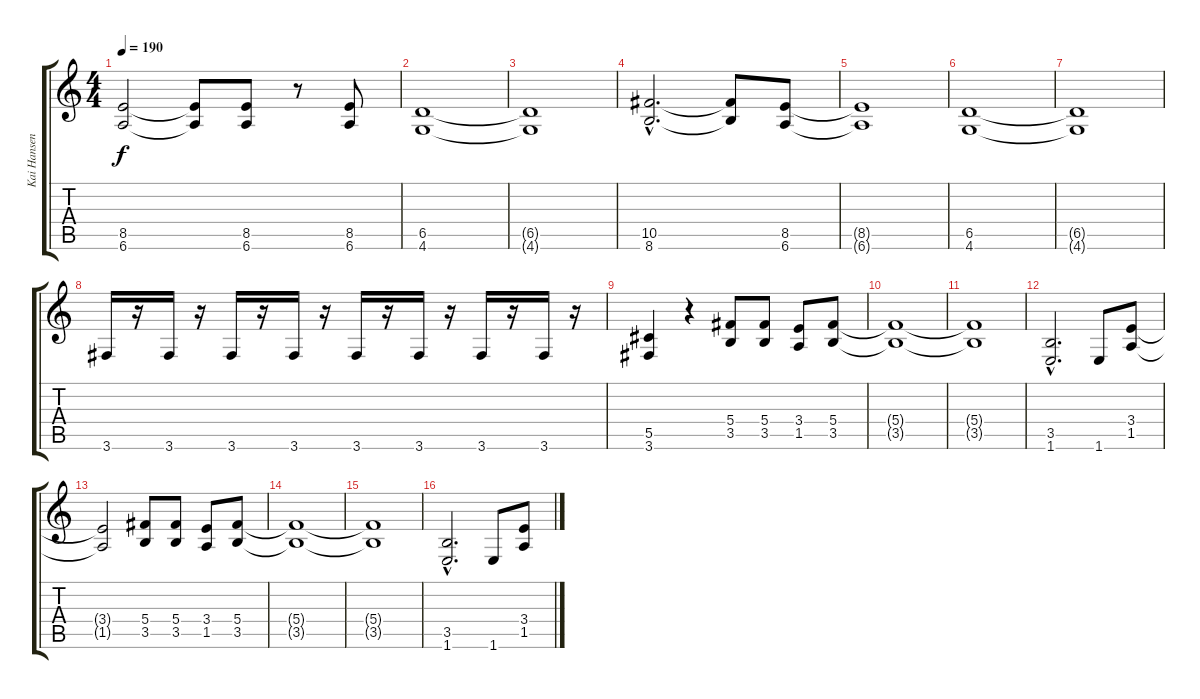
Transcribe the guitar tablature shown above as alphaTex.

\track ("Kai Hansen" "Kai Hansen") {instrument distortionguitar}
\staff {score tabs}
\tuning (Eb4 Bb3 Gb3 Db3 Ab2 Eb2) {hide}
\ts (4 4)
\tempo 190
\clef g2
\ks c
(8.5 6.6).2{dy f} (8.5{t} 6.6{t}).8 (8.5 6.6).8 r.8 (8.5 6.6).8 |
(6.5 4.6).1 |
(6.5{t} 4.6{t}).1 |
(10.5{hac} 8.6{hac}).2{d} (10.5{t} 8.6{t}).8 (8.5 6.6).8 |
(8.5{t} 6.6{t}).1 |
(6.5 4.6).1 |
(6.5{t} 4.6{t}).1 |
3.6.16 r.16 3.6.16 r.16 3.6.16 r.16 3.6.16 r.16 3.6.16 r.16 3.6.16 r.16 3.6.16 r.16 3.6.16 r.16 |
(5.5 3.6).4 r.4 (5.4 3.5).8 (5.4 3.5).8 (3.4 1.5).8 (5.4 3.5).8 |
(5.4{t} 3.5{t}).1 |
(5.4{t} 3.5{t}).1 |
(3.5{hac} 1.6{hac}).2{d} 1.6.8 (3.4 1.5).8 |
(3.4{t} 1.5{t}).2 (5.4 3.5).8 (5.4 3.5).8 (3.4 1.5).8 (5.4 3.5).8 |
(5.4{t} 3.5{t}).1 |
(5.4{t} 3.5{t}).1 |
(3.5{hac} 1.6{hac}).2{d} 1.6.8 (3.4 1.5).8
